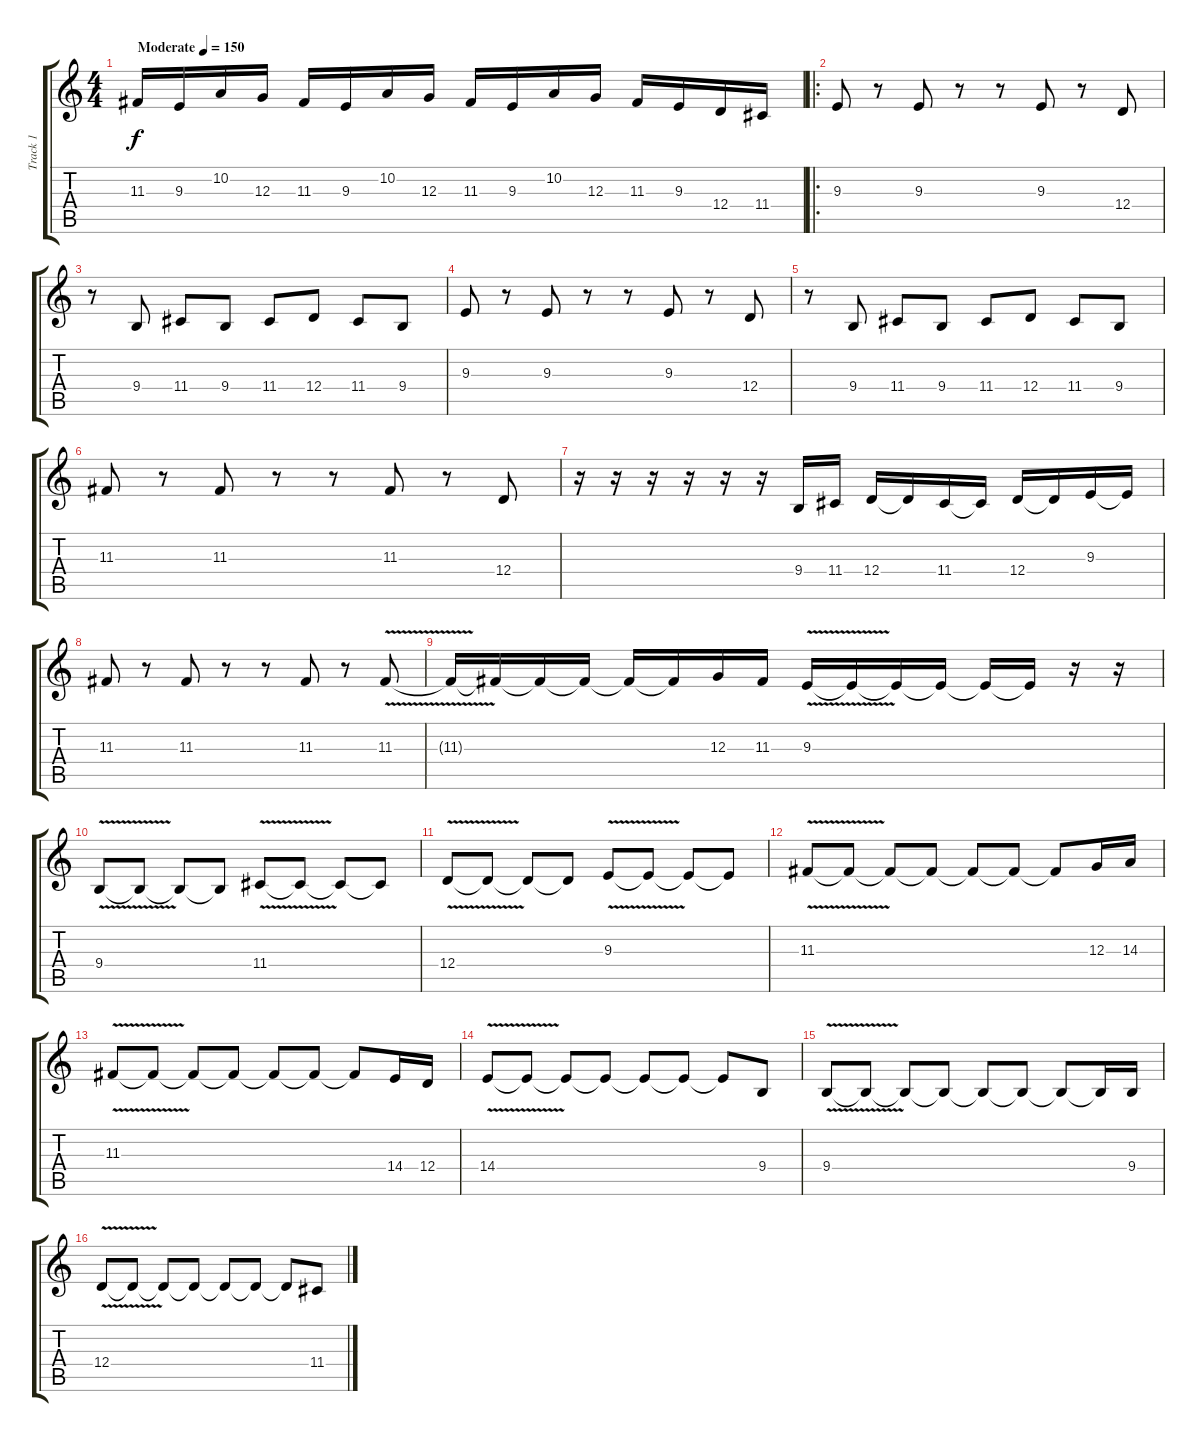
\track ("Track 1" "Track 1") {instrument lead5charang}
\staff {score tabs}
\tuning (E4 B3 G3 D3 A2 E2) {hide}
\ts (4 4)
\tempo (150 "Moderate")
\clef g2
\ks c
11.3.16{dy f instrument lead5charang} 9.3.16 10.2.16 12.3.16 11.3.16 9.3.16 10.2.16 12.3.16 11.3.16 9.3.16 10.2.16 12.3.16 11.3.16 9.3.16 12.4.16 11.4.16 |
\ro
9.3.8 r.8 9.3.8 r.8 r.8 9.3.8 r.8 12.4.8 |
r.8 9.4.8 11.4.8 9.4.8 11.4.8 12.4.8 11.4.8 9.4.8 |
9.3.8 r.8 9.3.8 r.8 r.8 9.3.8 r.8 12.4.8 |
r.8 9.4.8 11.4.8 9.4.8 11.4.8 12.4.8 11.4.8 9.4.8 |
11.3.8 r.8 11.3.8 r.8 r.8 11.3.8 r.8 12.4.8 |
r.16 r.16 r.16 r.16 r.16 r.16 9.4.16 11.4.16 12.4.16 12.4{t}.16 11.4.16 11.4{t}.16 12.4.16 12.4{t}.16 9.3.16 9.3{t}.16 |
11.3.8 r.8 11.3.8 r.8 r.8 11.3.8 r.8 11.3{v}.8 |
11.3{t}.16 11.3{t}.16 11.3{t}.16 11.3{t}.16 11.3{t}.16 11.3{t}.16 12.3.16 11.3.16 9.3{v}.16 9.3{t}.16 9.3{t}.16 9.3{t}.16 9.3{t}.16 9.3{t}.16 r.16 r.16 |
9.4{v}.8 9.4{t}.8 9.4{t}.8 9.4{t}.8 11.4{v}.8 11.4{t}.8 11.4{t}.8 11.4{t}.8 |
12.4{v}.8 12.4{t}.8 12.4{t}.8 12.4{t}.8 9.3{v}.8 9.3{t}.8 9.3{t}.8 9.3{t}.8 |
11.3{v}.8 11.3{t}.8 11.3{t}.8 11.3{t}.8 11.3{t}.8 11.3{t}.8 11.3{t}.8 12.3.16 14.3.16 |
11.3{v}.8 11.3{t}.8 11.3{t}.8 11.3{t}.8 11.3{t}.8 11.3{t}.8 11.3{t}.8 14.4.16 12.4.16 |
14.4{v}.8 14.4{t}.8 14.4{t}.8 14.4{t}.8 14.4{t}.8 14.4{t}.8 14.4{t}.8 9.4.8 |
9.4{v}.8 9.4{t}.8 9.4{t}.8 9.4{t}.8 9.4{t}.8 9.4{t}.8 9.4{t}.8 9.4{t}.16 9.4.16 |
12.4{v}.8 12.4{t}.8 12.4{t}.8 12.4{t}.8 12.4{t}.8 12.4{t}.8 12.4{t}.8 11.4.8
